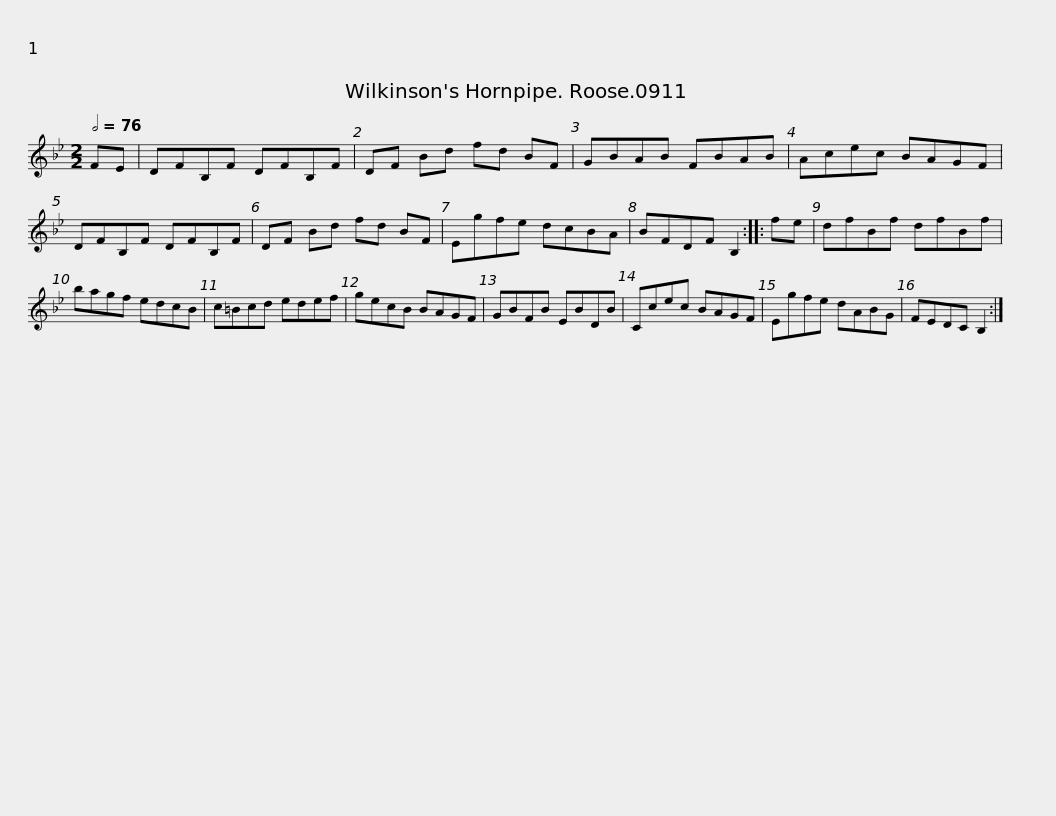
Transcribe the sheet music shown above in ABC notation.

X:1
L:1/8
Q:1/2=76
M:2/2
I:linebreak $
K:Bb
V:1 treble
V:1
 FE | DFB,F DFB,F | DF Bd fd BF | GBAB FBAB | Acec BAGF | %5
 DFB,F DFB,F |$ DF Bd fd BF | Egfe dcBA | BFDF B,2 :: fe | %10
 dfBf dfBf | bagf edcB |$ c=Bcd edef | gecB BAGF | GBFB EBDB | %15
 Ccec BAGF | Egfe dABG |$ FEDC B,2 :| %18
